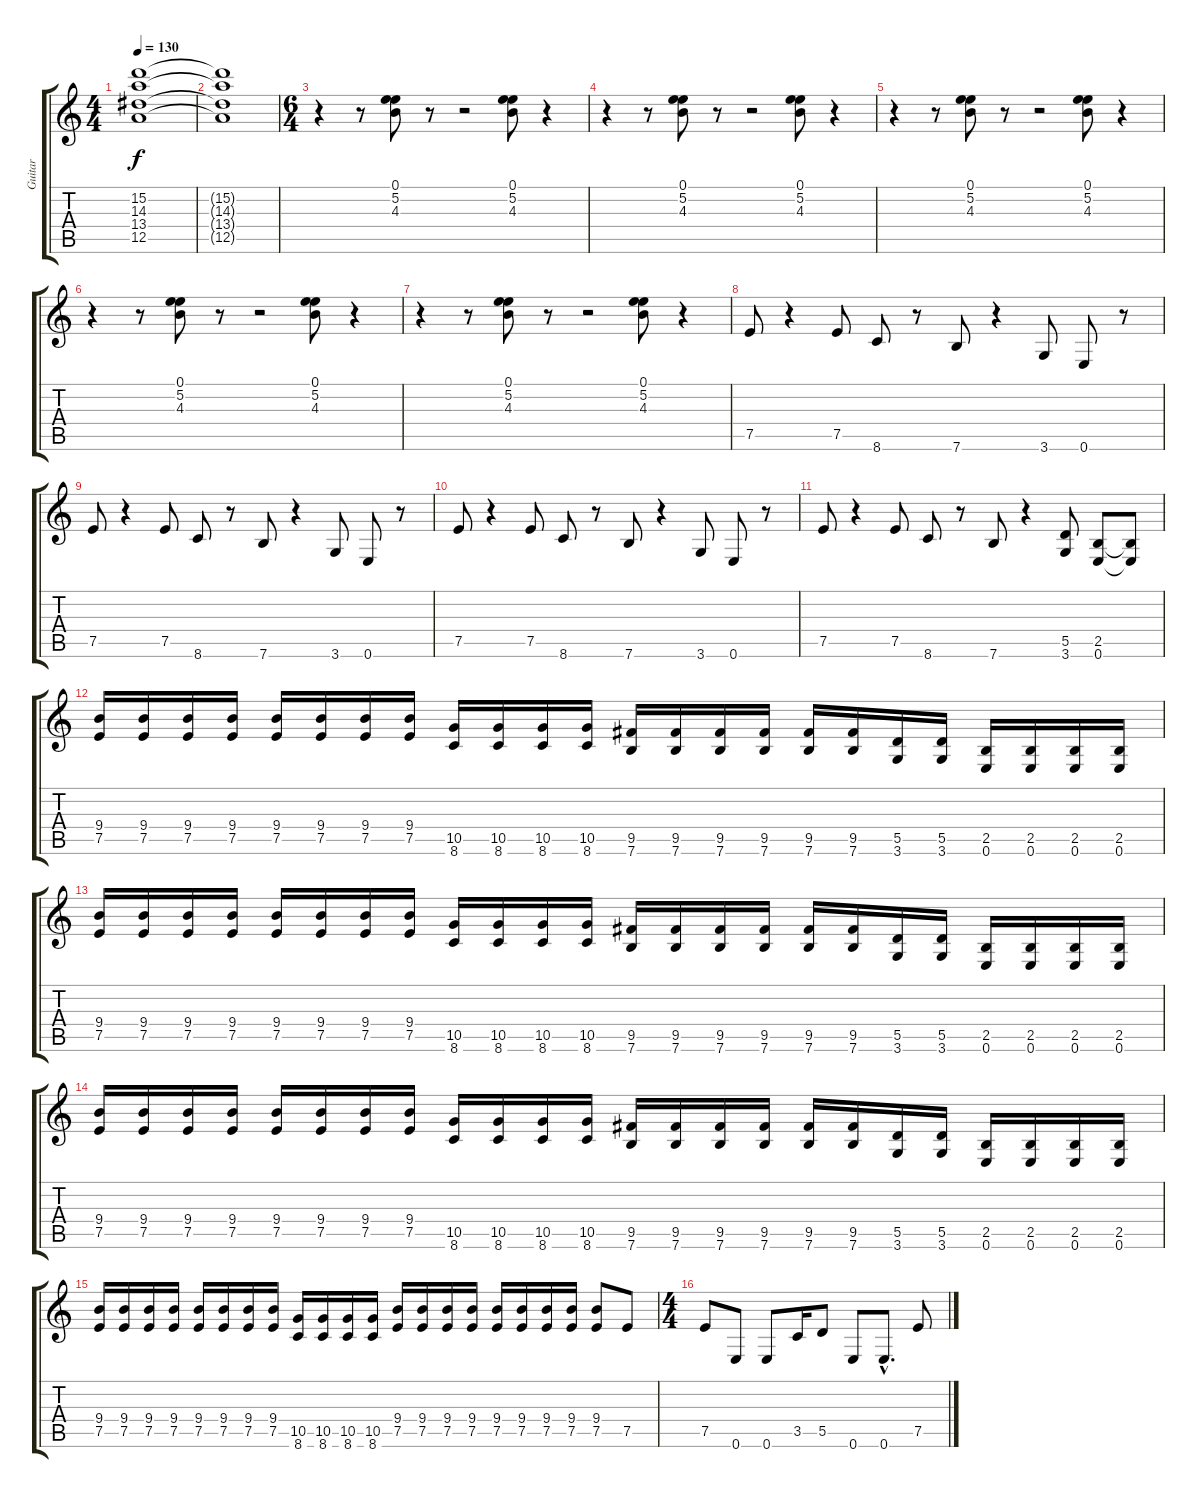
\track ("Guitar" "Guitar") {instrument overdrivenguitar}
\staff {score tabs}
\tuning (E4 B3 G3 D3 A2 E2) {hide}
\ts (4 4)
\tempo 130
\clef g2
\ks c
(15.2{t} 14.3{t} 13.4{t} 12.5{t}).1{dy f} |
(15.2{t} 14.3{t} 13.4{t} 12.5{t}).1 |
\ts (6 4)
r.4 r.8 (0.1 5.2 4.3).8 r.8 r.2 (0.1 5.2 4.3).8 r.4 |
r.4 r.8 (0.1 5.2 4.3).8 r.8 r.2 (0.1 5.2 4.3).8 r.4 |
r.4 r.8 (0.1 5.2 4.3).8 r.8 r.2 (0.1 5.2 4.3).8 r.4 |
r.4 r.8 (0.1 5.2 4.3).8 r.8 r.2 (0.1 5.2 4.3).8 r.4 |
r.4 r.8 (0.1 5.2 4.3).8 r.8 r.2 (0.1 5.2 4.3).8 r.4 |
7.5.8{instrument electricguitarclean} r.4 7.5.8 8.6.8 r.8 7.6.8 r.4 3.6.8 0.6.8 r.8 |
7.5.8 r.4 7.5.8 8.6.8 r.8 7.6.8 r.4 3.6.8 0.6.8 r.8 |
7.5.8 r.4 7.5.8 8.6.8 r.8 7.6.8 r.4 3.6.8 0.6.8 r.8 |
7.5.8 r.4 7.5.8 8.6.8 r.8 7.6.8 r.4 (5.5 3.6).8{instrument overdrivenguitar} (2.5 0.6).8 (2.5{t} 0.6{t}).8 |
(9.4 7.5).16 (9.4 7.5).16 (9.4 7.5).16 (9.4 7.5).16 (9.4 7.5).16 (9.4 7.5).16 (9.4 7.5).16 (9.4 7.5).16 (10.5 8.6).16 (10.5 8.6).16 (10.5 8.6).16 (10.5 8.6).16 (9.5 7.6).16 (9.5 7.6).16 (9.5 7.6).16 (9.5 7.6).16 (9.5 7.6).16 (9.5 7.6).16 (5.5 3.6).16 (5.5 3.6).16 (2.5 0.6).16 (2.5 0.6).16 (2.5 0.6).16 (2.5 0.6).16 |
(9.4 7.5).16 (9.4 7.5).16 (9.4 7.5).16 (9.4 7.5).16 (9.4 7.5).16 (9.4 7.5).16 (9.4 7.5).16 (9.4 7.5).16 (10.5 8.6).16 (10.5 8.6).16 (10.5 8.6).16 (10.5 8.6).16 (9.5 7.6).16 (9.5 7.6).16 (9.5 7.6).16 (9.5 7.6).16 (9.5 7.6).16 (9.5 7.6).16 (5.5 3.6).16 (5.5 3.6).16 (2.5 0.6).16 (2.5 0.6).16 (2.5 0.6).16 (2.5 0.6).16 |
(9.4 7.5).16 (9.4 7.5).16 (9.4 7.5).16 (9.4 7.5).16 (9.4 7.5).16 (9.4 7.5).16 (9.4 7.5).16 (9.4 7.5).16 (10.5 8.6).16 (10.5 8.6).16 (10.5 8.6).16 (10.5 8.6).16 (9.5 7.6).16 (9.5 7.6).16 (9.5 7.6).16 (9.5 7.6).16 (9.5 7.6).16 (9.5 7.6).16 (5.5 3.6).16 (5.5 3.6).16 (2.5 0.6).16 (2.5 0.6).16 (2.5 0.6).16 (2.5 0.6).16 |
(9.4 7.5).16 (9.4 7.5).16 (9.4 7.5).16 (9.4 7.5).16 (9.4 7.5).16 (9.4 7.5).16 (9.4 7.5).16 (9.4 7.5).16 (10.5 8.6).16 (10.5 8.6).16 (10.5 8.6).16 (10.5 8.6).16 (9.4 7.5).16 (9.4 7.5).16 (9.4 7.5).16 (9.4 7.5).16 (9.4 7.5).16 (9.4 7.5).16 (9.4 7.5).16 (9.4 7.5).16 (9.4 7.5).8 7.5.8{instrument electricguitarclean} |
\ts (4 4)
7.5.8 0.6.8 0.6.8 3.5.16 5.5.8 0.6.8 0.6{hac}.8{d} 7.5.8
